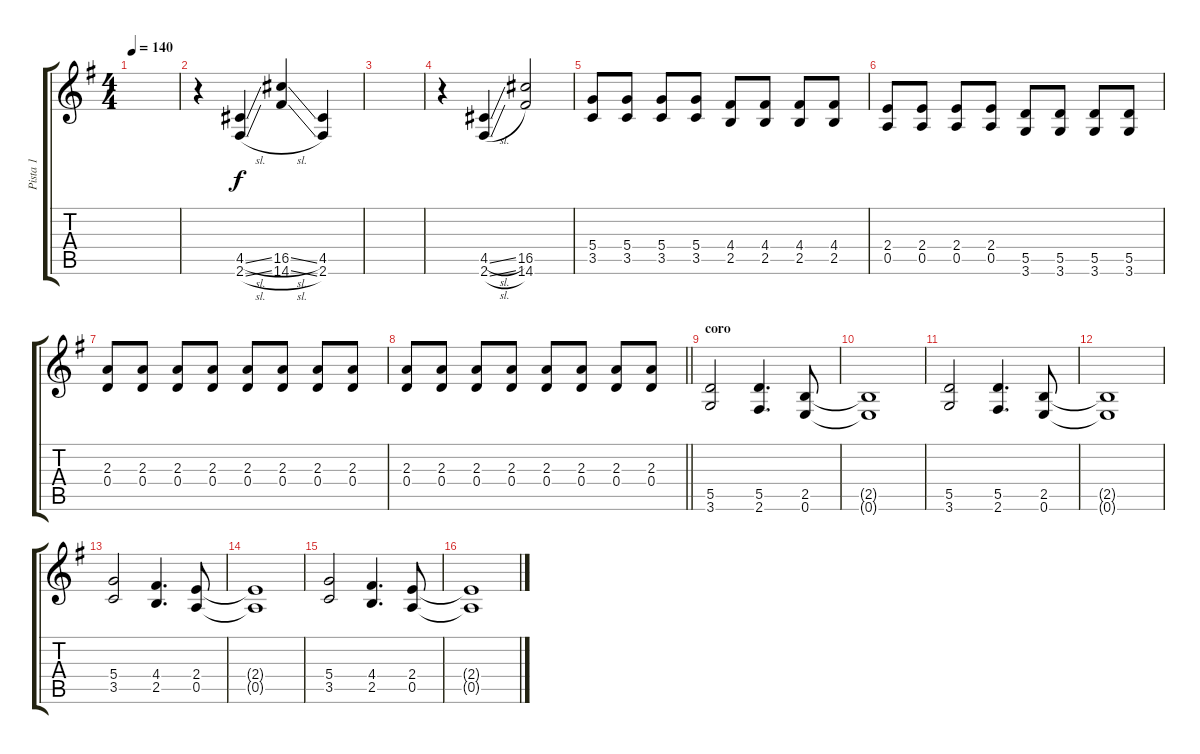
\track ("Pista 1" "Pista 1") {instrument distortionguitar}
\staff {score tabs}
\tuning (E4 B3 G3 D3 A2 E2) {hide}
\ts (4 4)
\tempo 140
\clef g2
\ks g
|
r.4 (4.5{sl} 2.6{sl}).4 (16.5{sl} 14.6{sl}).4 (4.5 2.6).4 |
|
r.4 (4.5{sl} 2.6{sl}).4 (16.5 14.6).2 |
(5.4 3.5).8 (5.4 3.5).8 (5.4 3.5).8 (5.4 3.5).8 (4.4 2.5).8 (4.4 2.5).8 (4.4 2.5).8 (4.4 2.5).8 |
(2.4 0.5).8 (2.4 0.5).8 (2.4 0.5).8 (2.4 0.5).8 (5.5 3.6).8 (5.5 3.6).8 (5.5 3.6).8 (5.5 3.6).8 |
(2.3 0.4).8 (2.3 0.4).8 (2.3 0.4).8 (2.3 0.4).8 (2.3 0.4).8 (2.3 0.4).8 (2.3 0.4).8 (2.3 0.4).8 |
\barLineRight lightlight
(2.3 0.4).8 (2.3 0.4).8 (2.3 0.4).8 (2.3 0.4).8 (2.3 0.4).8 (2.3 0.4).8 (2.3 0.4).8 (2.3 0.4).8 |
\section ("" "coro")
(5.5 3.6).2 (5.5 2.6).4{d} (2.5 0.6).8 |
(2.5{t} 0.6{t}).1 |
(5.5 3.6).2 (5.5 2.6).4{d} (2.5 0.6).8 |
(2.5{t} 0.6{t}).1 |
(5.4 3.5).2 (4.4 2.5).4{d} (2.4 0.5).8 |
(2.4{t} 0.5{t}).1 |
(5.4 3.5).2 (4.4 2.5).4{d} (2.4 0.5).8 |
(2.4{t} 0.5{t}).1
